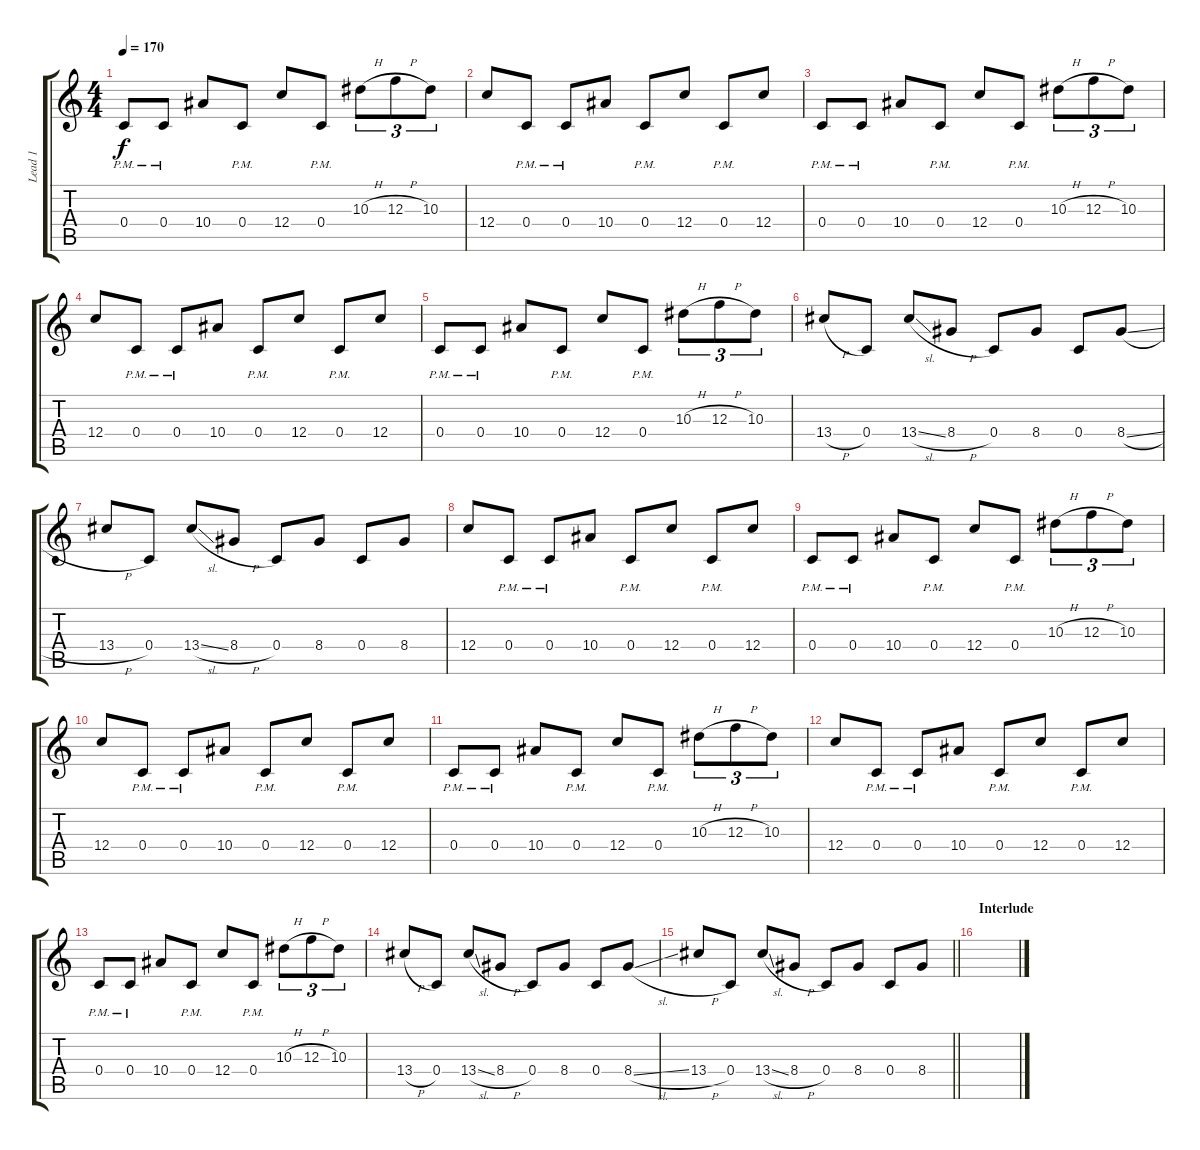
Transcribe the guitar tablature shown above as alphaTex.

\track ("Lead 1" "Lead 1") {instrument distortionguitar}
\staff {score tabs}
\tuning (D4 A3 F3 C3 G2 C2) {hide}
\ts (4 4)
\tempo 170
\clef g2
\ks c
0.4{pm}.8{dy f} 0.4{pm}.8 10.4.8 0.4{pm}.8 12.4.8 0.4{pm}.8 10.3{h}.8{tu (3 2)} 12.3{h}.8{tu (3 2)} 10.3.8{tu (3 2)} |
12.4.8 0.4{pm}.8 0.4{pm}.8 10.4.8 0.4{pm}.8 12.4.8 0.4{pm}.8 12.4.8 |
0.4{pm}.8 0.4{pm}.8 10.4.8 0.4{pm}.8 12.4.8 0.4{pm}.8 10.3{h}.8{tu (3 2)} 12.3{h}.8{tu (3 2)} 10.3.8{tu (3 2)} |
12.4.8 0.4{pm}.8 0.4{pm}.8 10.4.8 0.4{pm}.8 12.4.8 0.4{pm}.8 12.4.8 |
0.4{pm}.8 0.4{pm}.8 10.4.8 0.4{pm}.8 12.4.8 0.4{pm}.8 10.3{h}.8{tu (3 2)} 12.3{h}.8{tu (3 2)} 10.3.8{tu (3 2)} |
13.4{h}.8 0.4.8 13.4{sl}.8 8.4{h}.8 0.4.8 8.4.8 0.4.8 8.4{sl}.8 |
13.4{h}.8 0.4.8 13.4{sl}.8 8.4{h}.8 0.4.8 8.4.8 0.4.8 8.4.8 |
12.4.8 0.4{pm}.8 0.4{pm}.8 10.4.8 0.4{pm}.8 12.4.8 0.4{pm}.8 12.4.8 |
0.4{pm}.8 0.4{pm}.8 10.4.8 0.4{pm}.8 12.4.8 0.4{pm}.8 10.3{h}.8{tu (3 2)} 12.3{h}.8{tu (3 2)} 10.3.8{tu (3 2)} |
12.4.8 0.4{pm}.8 0.4{pm}.8 10.4.8 0.4{pm}.8 12.4.8 0.4{pm}.8 12.4.8 |
0.4{pm}.8 0.4{pm}.8 10.4.8 0.4{pm}.8 12.4.8 0.4{pm}.8 10.3{h}.8{tu (3 2)} 12.3{h}.8{tu (3 2)} 10.3.8{tu (3 2)} |
12.4.8 0.4{pm}.8 0.4{pm}.8 10.4.8 0.4{pm}.8 12.4.8 0.4{pm}.8 12.4.8 |
0.4{pm}.8 0.4{pm}.8 10.4.8 0.4{pm}.8 12.4.8 0.4{pm}.8 10.3{h}.8{tu (3 2)} 12.3{h}.8{tu (3 2)} 10.3.8{tu (3 2)} |
13.4{h}.8 0.4.8 13.4{sl}.8 8.4{h}.8 0.4.8 8.4.8 0.4.8 8.4{sl}.8 |
\barLineRight lightlight
13.4{h}.8 0.4.8 13.4{sl}.8 8.4{h}.8 0.4.8 8.4.8 0.4.8 8.4.8 |
\section ("" "Interlude")
